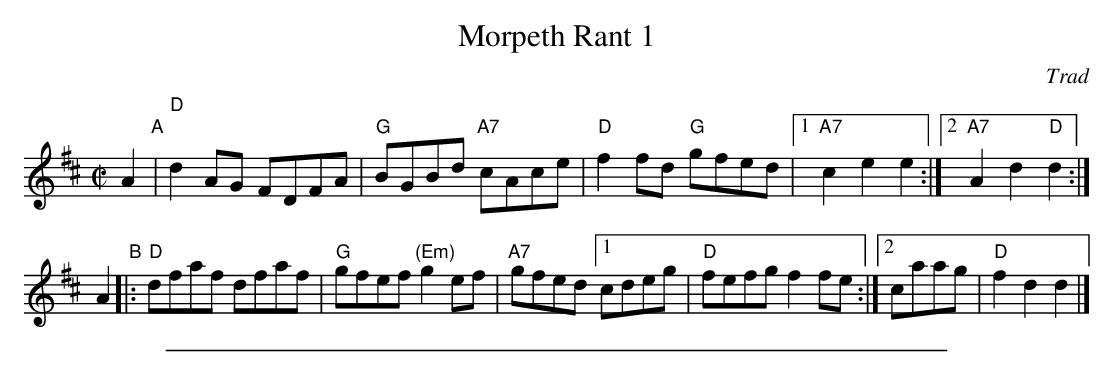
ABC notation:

X:1
T: Morpeth Rant 1
O: Trad
M: C|
L: 1/8
K: D
A2 "A"\
| "D"d2AG FDFA | "G"BGBd "A7"cAce |\
"D"f2fd "G"gfed |1 "A7"c2e2 e2 :|2 "A7"A2d2 "D"d2 :|
A2 "B"\
|: "D"dfaf dfaf | "G"gfef "(Em)"g2ef | "A7"gfed \
[1 cdeg | "D"fefg f2fe :|\
[2 caag | "D"f2d2 d2 |]
